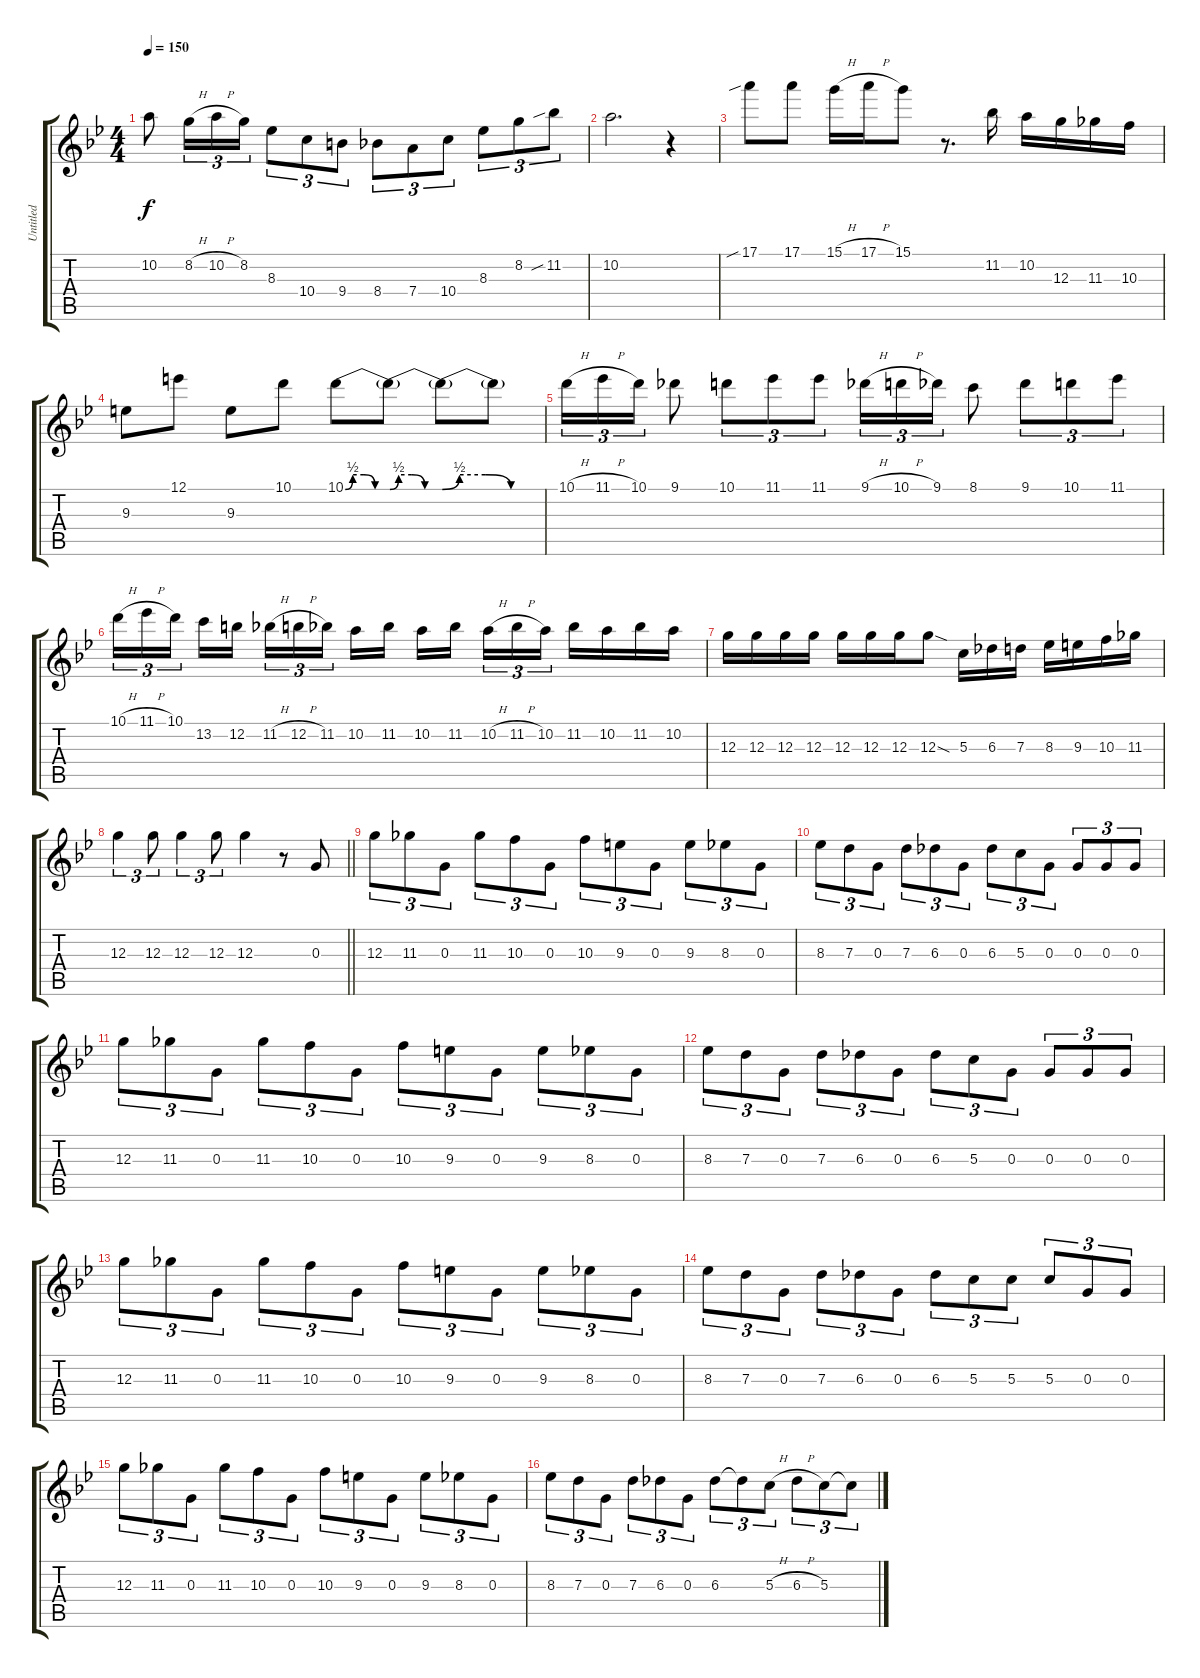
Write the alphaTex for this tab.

\track ("Untitled" "Untitled") {instrument acousticguitarsteel}
\staff {score tabs}
\tuning (E4 B3 G3 D3 A2 E2) {hide}
\ts (4 4)
\tempo 150
\clef g2
\ks bb
10.2.8{dy f} 8.2{h}.16{tu (3 2)} 10.2{h}.16{tu (3 2)} 8.2.16{tu (3 2)} 8.3.8{tu (3 2)} 10.4.8{tu (3 2)} 9.4.8{tu (3 2)} 8.4.8{tu (3 2)} 7.4.8{tu (3 2)} 10.4.8{tu (3 2)} 8.3.8{tu (3 2)} 8.2.8{tu (3 2)} 11.2{sib}.8{tu (3 2)} |
10.2.2{d} r.4 |
17.1{sib}.8 17.1.8 15.1{h}.16 17.1{h}.16 15.1.8 r.8{d} 11.2.16 10.2.16 12.3.16 11.3.16 10.3.16 |
9.3.8 12.1.8 9.3.8 10.1.8 10.1{be (custom 0 0 10 2 25 2 40 0 60 0)}.8 10.1{be (custom 0 0 10 2 25 2 40 0 60 0) t}.8 10.1{be (custom 0 0 10 2 25 2 40 0 60 0) t}.8 10.1{t}.8 |
10.1{h}.16{tu (3 2)} 11.1{h}.16{tu (3 2)} 10.1.16{tu (3 2)} 9.1.8 10.1.8{tu (3 2)} 11.1.8{tu (3 2)} 11.1.8{tu (3 2)} 9.1{h}.16{tu (3 2)} 10.1{h}.16{tu (3 2)} 9.1.16{tu (3 2)} 8.1.8 9.1.8{tu (3 2)} 10.1.8{tu (3 2)} 11.1.8{tu (3 2)} |
10.1{h}.16{tu (3 2)} 11.1{h}.16{tu (3 2)} 10.1.16{tu (3 2) beam splitsecondary} 13.2.16 12.2.16 11.2{h}.16{tu (3 2)} 12.2{h}.16{tu (3 2)} 11.2.16{tu (3 2) beam splitsecondary} 10.2.16 11.2.16 10.2.16 11.2.16{beam splitsecondary} 10.2{h}.16{tu (3 2)} 11.2{h}.16{tu (3 2)} 10.2.16{tu (3 2)} 11.2.16 10.2.16 11.2.16 10.2.16 |
12.3.16 12.3.16 12.3.16 12.3.16 12.3.16 12.3.16 12.3.16 12.3{sod}.8 5.3.16 6.3.16 7.3.16 8.3.16 9.3.16 10.3.16 11.3.16 |
\barLineRight lightlight
12.3.4{tu (3 2)} 12.3.8{tu (3 2)} 12.3.4{tu (3 2)} 12.3.8{tu (3 2)} 12.3.4 r.8 0.3.8 |
12.3.8{tu (3 2)} 11.3.8{tu (3 2)} 0.3.8{tu (3 2)} 11.3.8{tu (3 2)} 10.3.8{tu (3 2)} 0.3.8{tu (3 2)} 10.3.8{tu (3 2)} 9.3.8{tu (3 2)} 0.3.8{tu (3 2)} 9.3.8{tu (3 2)} 8.3.8{tu (3 2)} 0.3.8{tu (3 2)} |
8.3.8{tu (3 2)} 7.3.8{tu (3 2)} 0.3.8{tu (3 2)} 7.3.8{tu (3 2)} 6.3.8{tu (3 2)} 0.3.8{tu (3 2)} 6.3.8{tu (3 2)} 5.3.8{tu (3 2)} 0.3.8{tu (3 2)} 0.3.8{tu (3 2)} 0.3.8{tu (3 2)} 0.3.8{tu (3 2)} |
12.3.8{tu (3 2)} 11.3.8{tu (3 2)} 0.3.8{tu (3 2)} 11.3.8{tu (3 2)} 10.3.8{tu (3 2)} 0.3.8{tu (3 2)} 10.3.8{tu (3 2)} 9.3.8{tu (3 2)} 0.3.8{tu (3 2)} 9.3.8{tu (3 2)} 8.3.8{tu (3 2)} 0.3.8{tu (3 2)} |
8.3.8{tu (3 2)} 7.3.8{tu (3 2)} 0.3.8{tu (3 2)} 7.3.8{tu (3 2)} 6.3.8{tu (3 2)} 0.3.8{tu (3 2)} 6.3.8{tu (3 2)} 5.3.8{tu (3 2)} 0.3.8{tu (3 2)} 0.3.8{tu (3 2)} 0.3.8{tu (3 2)} 0.3.8{tu (3 2)} |
12.3.8{tu (3 2)} 11.3.8{tu (3 2)} 0.3.8{tu (3 2)} 11.3.8{tu (3 2)} 10.3.8{tu (3 2)} 0.3.8{tu (3 2)} 10.3.8{tu (3 2)} 9.3.8{tu (3 2)} 0.3.8{tu (3 2)} 9.3.8{tu (3 2)} 8.3.8{tu (3 2)} 0.3.8{tu (3 2)} |
8.3.8{tu (3 2)} 7.3.8{tu (3 2)} 0.3.8{tu (3 2)} 7.3.8{tu (3 2)} 6.3.8{tu (3 2)} 0.3.8{tu (3 2)} 6.3.8{tu (3 2)} 5.3.8{tu (3 2)} 5.3.8{tu (3 2)} 5.3.8{tu (3 2)} 0.3.8{tu (3 2)} 0.3.8{tu (3 2)} |
12.3.8{tu (3 2)} 11.3.8{tu (3 2)} 0.3.8{tu (3 2)} 11.3.8{tu (3 2)} 10.3.8{tu (3 2)} 0.3.8{tu (3 2)} 10.3.8{tu (3 2)} 9.3.8{tu (3 2)} 0.3.8{tu (3 2)} 9.3.8{tu (3 2)} 8.3.8{tu (3 2)} 0.3.8{tu (3 2)} |
8.3.8{tu (3 2)} 7.3.8{tu (3 2)} 0.3.8{tu (3 2)} 7.3.8{tu (3 2)} 6.3.8{tu (3 2)} 0.3.8{tu (3 2)} 6.3.8{tu (3 2)} 6.3{t}.8{tu (3 2)} 5.3{h}.8{tu (3 2)} 6.3{h}.8{tu (3 2)} 5.3.8{tu (3 2)} 5.3{t}.8{tu (3 2)}
